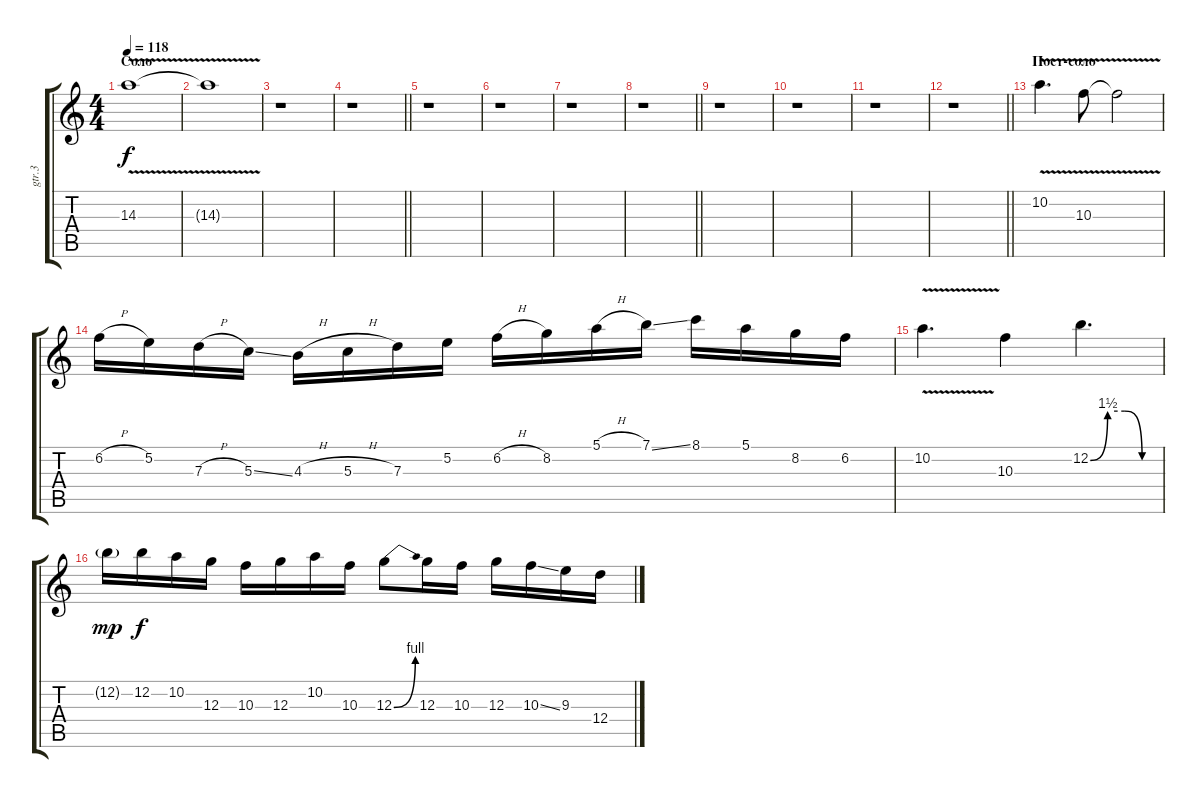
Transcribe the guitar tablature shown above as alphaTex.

\track ("gtr.3" "gtr.3") {instrument distortionguitar}
\staff {score tabs}
\tuning (E4 B3 G3 D3 A2 E2) {hide}
\ts (4 4)
\section ("" "Соло")
\tempo 118
\clef g2
\ks c
14.3{v}.1{dy f} |
14.3{t}.1 |
r.1 |
\barLineRight lightlight
r.1 |
r.1 |
r.1 |
r.1 |
\barLineRight lightlight
r.1 |
r.1 |
r.1 |
r.1 |
\barLineRight lightlight
r.1 |
\section ("" "Пост-соло")
10.2{v}.4{d} 10.3{v}.8 10.3{t}.2 |
6.2{h}.16 5.2.16 7.3{h}.16 5.3{ss}.16 4.3{h}.16 5.3{h}.16 7.3.16 5.2.16 6.2{h}.16 8.2.16 5.1{h}.16 7.1{ss}.16 8.1.16 5.1.16 8.2.16 6.2.16 |
10.2{v}.4{d} 10.3.4 12.2{be (custom 0 0 15 6 30 6 45 0 60 0)}.4{d} |
12.2{g}.16{dy mp} 12.2.16{dy f} 10.2.16 12.3.16 10.3.16 12.3.16 10.2.16 10.3.16 12.3{be (bend 0 0 60 4)}.8 12.3.16 10.3.16 12.3.16 10.3{ss}.16 9.3.16 12.4.16
